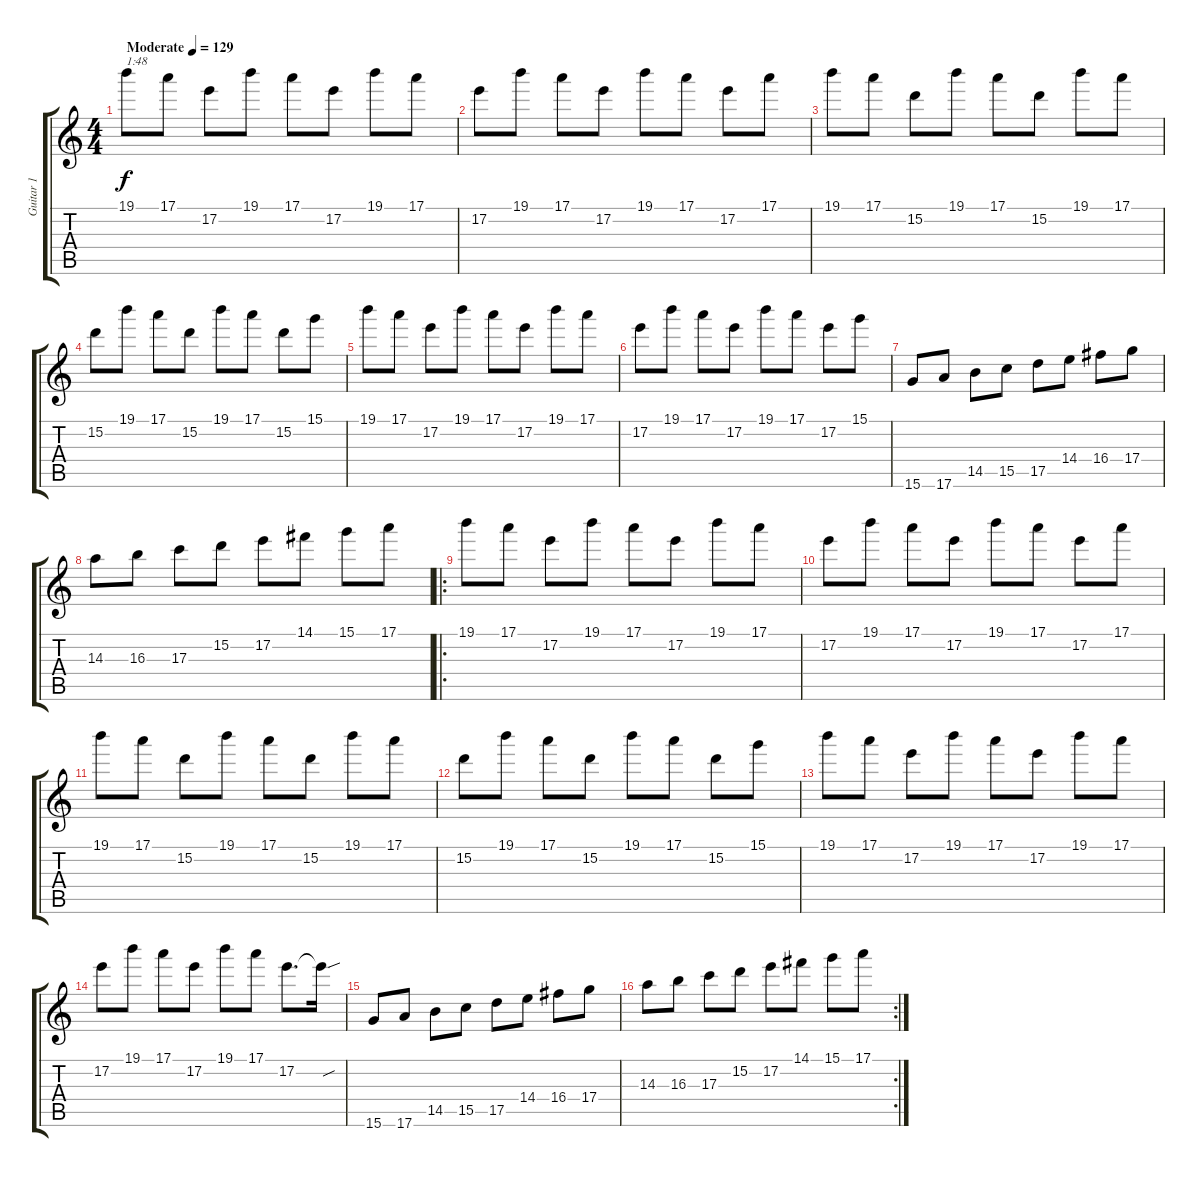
\track ("Guitar 1" "Guitar 1") {instrument overdrivenguitar}
\staff {score tabs}
\tuning (E4 B3 G3 D3 A2 E2) {hide}
\ts (4 4)
\tempo (129 "Moderate")
\clef g2
\ks c
19.1.8{txt "1:48" dy f instrument overdrivenguitar} 17.1.8 17.2.8 19.1.8 17.1.8 17.2.8 19.1.8 17.1.8 |
17.2.8 19.1.8 17.1.8 17.2.8 19.1.8 17.1.8 17.2.8 17.1.8 |
19.1.8 17.1.8 15.2.8 19.1.8 17.1.8 15.2.8 19.1.8 17.1.8 |
15.2.8 19.1.8 17.1.8 15.2.8 19.1.8 17.1.8 15.2.8 15.1.8 |
19.1.8 17.1.8 17.2.8 19.1.8 17.1.8 17.2.8 19.1.8 17.1.8 |
17.2.8 19.1.8 17.1.8 17.2.8 19.1.8 17.1.8 17.2.8 15.1.8 |
15.6.8 17.6.8 14.5.8 15.5.8 17.5.8 14.4.8 16.4.8 17.4.8 |
14.3.8 16.3.8 17.3.8 15.2.8 17.2.8 14.1.8 15.1.8 17.1.8 |
\ro
19.1.8 17.1.8 17.2.8 19.1.8 17.1.8 17.2.8 19.1.8 17.1.8 |
17.2.8 19.1.8 17.1.8 17.2.8 19.1.8 17.1.8 17.2.8 17.1.8 |
19.1.8 17.1.8 15.2.8 19.1.8 17.1.8 15.2.8 19.1.8 17.1.8 |
15.2.8 19.1.8 17.1.8 15.2.8 19.1.8 17.1.8 15.2.8 15.1.8 |
19.1.8 17.1.8 17.2.8 19.1.8 17.1.8 17.2.8 19.1.8 17.1.8 |
17.2.8 19.1.8 17.1.8 17.2.8 19.1.8 17.1.8 17.2.8{d} 17.2{sou t}.16 |
15.6.8 17.6.8 14.5.8 15.5.8 17.5.8 14.4.8 16.4.8 17.4.8 |
\rc 2
14.3.8 16.3.8 17.3.8 15.2.8 17.2.8 14.1.8 15.1.8 17.1.8
